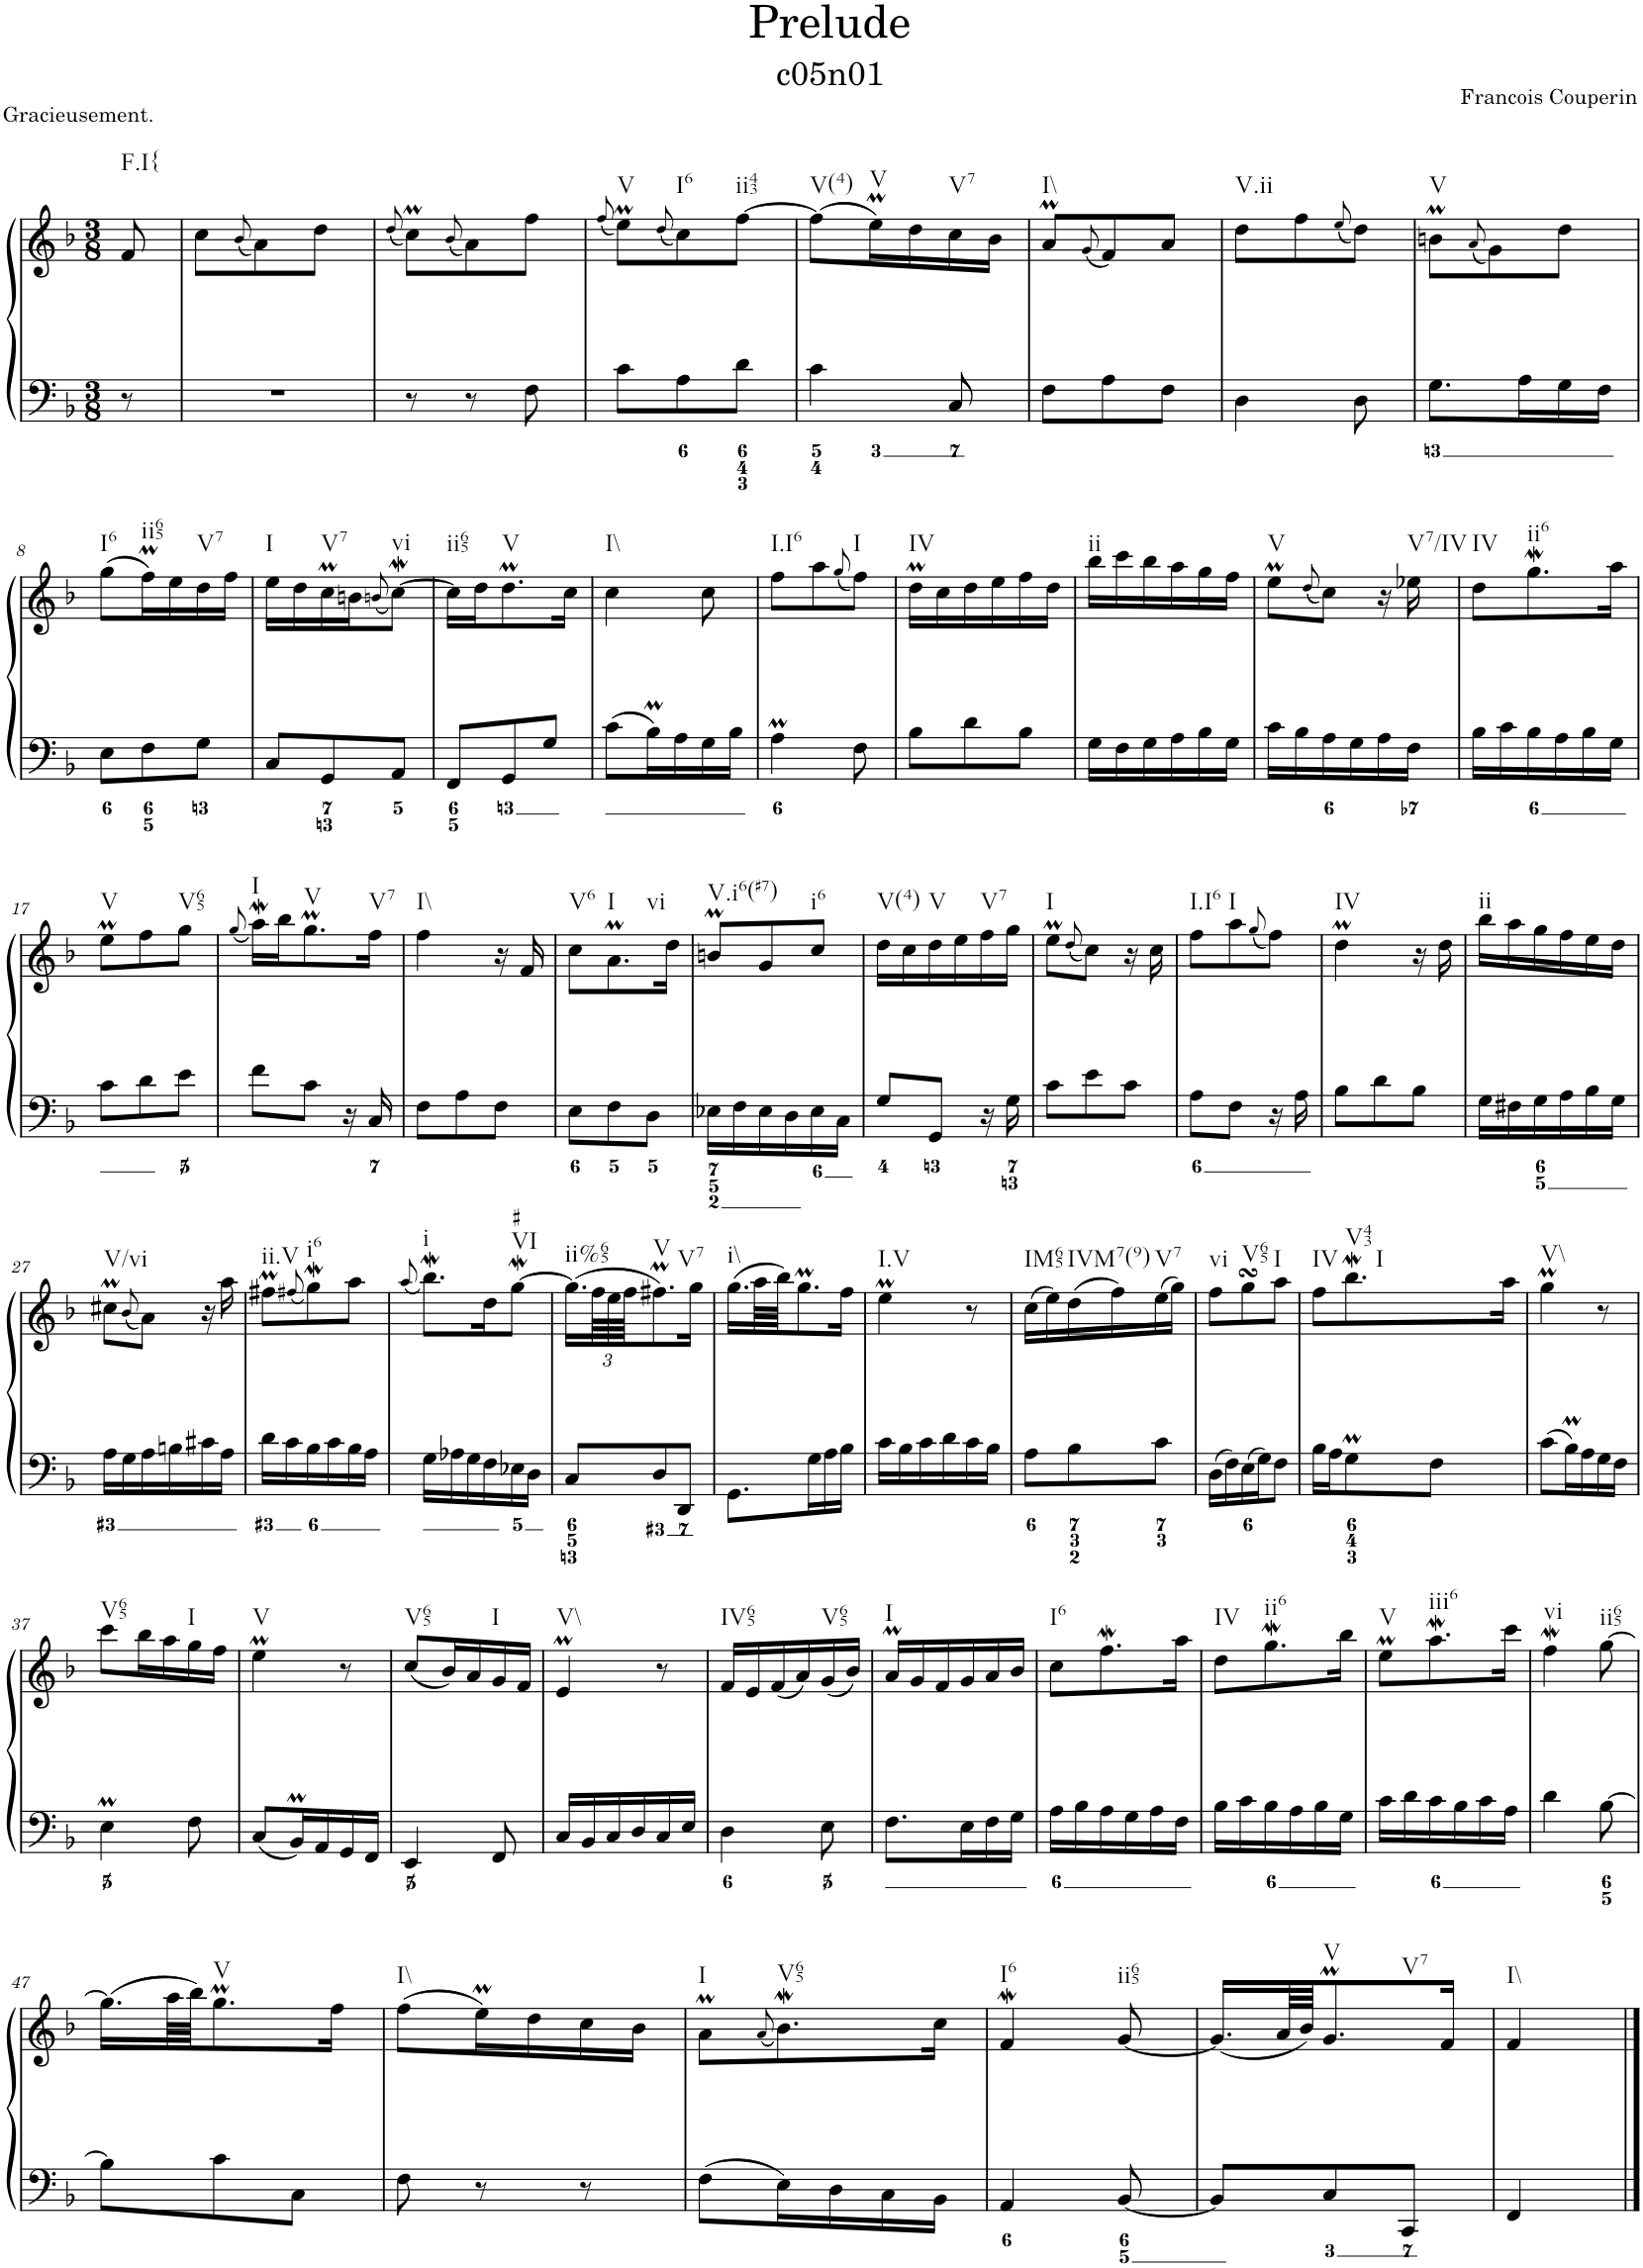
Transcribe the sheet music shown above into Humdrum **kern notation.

**kern	**kern
*part1	*part1
*staff2	*staff1
*I"Piano	*
*I'Pno.	*
*clefF4	*clefG2
*k[b-]	*k[b-]
*M3/8	*M3/8
=	=
!	!LO:TX:a:t=Gracieusement.
!	!LO:TX:b:t=F.I{
8r	8f/
=1	=1
4.r	8cc\L
.	(8qb-/
.	8a\)
.	8dd\J
=2	=2
.	(8qdd/
8r	8ccM\L)
.	(8qb-/
8r	8a\)
8F\	8ff\J
=3	=3
.	(8qff/
!	!LO:TX:b:t=V
8c\L	8eem\L)
.	(8qdd/
!	!LO:TX:b:t=I6
8A\	8cc\)
!	!LO:TX:b:t=ii43
8d\J	[8ff\J
=4	=4
!	!LO:TX:b:t=V(4)
4c\	(8ff\L]
!	!LO:TX:b:t=V
.	16eem\L)
.	16dd\
!	!LO:TX:b:t=V7
8C/	16cc\
.	16b-\JJ
=5	=5
!	!LO:TX:b:t=I\\
8F\L	8am/L
.	(8qg/
8A\	8f/)
8F\J	8a/J
=6	=6
!	!LO:TX:b:t=V.ii
4D\	8dd\L
.	8ff\
.	(8qee/
8D\	8dd\J)
=7	=7
!	!LO:TX:b:t=V
8.G\L	8bnm\L
.	(8qa/
.	8g\)
16A\L	.
16G\	8dd\J
16F\JJ	.
!!LO:LB:g=z
=8	=8
!	!LO:TX:b:t=I6
8E\L	(8gg\L
!	!LO:TX:b:t=ii65
8F\	16ffM\L)
.	16ee\
!	!LO:TX:b:t=V7
8G\J	16dd\
.	16ff\JJ
=9	=9
!	!LO:TX:b:t=I
8C/L	16ee\LL
.	16dd\
!	!LO:TX:b:t=V7
8GG/	16ccM\
.	16bn\J
.	(8qbn/
!	!LO:TX:b:t=vi
8AA/J	[8ccW\J)
=10	=10
!	!LO:TX:b:t=ii65
8FF/L	16cc\LL]
.	16dd\J
!	!LO:TX:b:t=V
8GG/	8.ddM\
8G/J	.
.	16cc\Jk
=11	=11
!	!LO:TX:b:t=I\\
8c\L	4cc\
16B-M\L	.
16A\	.
16G\	8cc\
16B-\JJ	.
=12	=12
!	!LO:TX:b:t=I.I6
4Am\	8ff\L
.	8aa\
.	(8qgg/
!	!LO:TX:b:t=I
8F\	8ff\J)
=13	=13
!	!LO:TX:b:t=IV
8B-\L	16ddM\LL
.	16cc\
8d\	16dd\
.	16ee\
8B-\J	16ff\
.	16dd\JJ
=14	=14
!	!LO:TX:b:t=ii
16G\LL	16bb-\LL
16F\	16ccc\
16G\	16bb-\
16A\	16aa\
16B-\	16gg\
16G\JJ	16ff\JJ
=15	=15
!	!LO:TX:b:t=V
16c\LL	8eem\L
16B-\	.
.	(8qdd/
16A\	8cc\J)
16G\	.
16A\	16r
!	!LO:TX:b:t=V7/IV
16F\JJ	16ee-X\
=16	=16
!	!LO:TX:b:t=IV
16B-\LL	8dd\L
16c\	.
!	!LO:TX:b:t=ii6
16B-\	8.ggW\
16A\	.
16B-\	.
16G\JJ	16aa\Jk
!!LO:LB:g=z
=17	=17
!	!LO:TX:b:t=V
8c\L	8eem\L
8d\	8ff\
!	!LO:TX:b:t=V65
8e\J	8gg\J
=18	=18
.	(8qgg/
!	!LO:TX:b:t=I
8f\L	16aaW\LL)
.	16bb-\J
!	!LO:TX:b:t=V
8c\J	8.ggM\
16r	.
!	!LO:TX:b:t=V7
16C/	16ff\Jk
=19	=19
!	!LO:TX:b:t=I\\
8F\L	4ff\
8A\	.
8F\J	16r
.	16f/
=20	=20
!	!LO:TX:b:t=V6
8E\L	8cc\L
!	!LO:TX:b:t=I
!	!LO:TX:b:t=vi
8F\	8.am\
8D\J	.
.	16dd\Jk
=21	=21
!	!LO:TX:b:t=V.i6(#7)
16E-X\LL	8bnm/L
16F\	.
16E-\	8g/
16D\	.
!	!LO:TX:b:t=i6
16E-\	8cc/J
16C\JJ	.
=22	=22
!	!LO:TX:b:t=V(4)
8G/L	16dd\LL
.	16cc\
!	!LO:TX:b:t=V
8GG/J	16dd\
.	16ee\
!	!LO:TX:b:t=V7
16r	16ff\
16G\	16gg\JJ
=23	=23
!	!LO:TX:b:t=I
8c\L	8eem\L
.	(8qdd/
8e\	8cc\J)
8c\J	16r
.	16cc\
=24	=24
!	!LO:TX:b:t=I.I6
8A\L	8ff\L
!	!LO:TX:b:t=I
8F\J	8aa\
.	(8qgg/
16r	8ff\J)
16A\	.
=25	=25
!	!LO:TX:b:t=IV
8B-\L	4ddM\
8d\	.
8B-\J	16r
.	16dd\
=26	=26
!	!LO:TX:b:t=ii
16G\LL	16bb-\LL
16F#X\	16aa\
16G\	16gg\
16A\	16ff\
16B-\	16ee\
16G\JJ	16dd\JJ
!!LO:LB:g=z
=27	=27
!	!LO:TX:b:t=V/vi
16A\LL	8cc#Xm\L
16G\	.
.	(8qb-/
16A\	8a\J)
16Bn\	.
16c#X\	16r
16A\JJ	16aa\
=28	=28
!	!LO:TX:b:t=ii.V
16d\LL	8ff#Xm\L
16c\	.
.	(8qff#X/
!	!LO:TX:b:t=i6
16B-\	8ggW\)
16c\	.
16B-\	8aa\J
16A\JJ	.
=29	=29
.	(8qaa/
!	!LO:TX:b:t=i
16G\LL	8.bb-w\L)
16A-X\	.
16G\	.
16F\	16dd\K
!	!LO:TX:a:t=♯
!	!LO:TX:b:t=VI
16E-X\	[8ggW\J
16D\JJ	.
=30	=30
!	!LO:TX:b:t=ii%65
8C/L	(16.gg\LL]
*	*Xbrackettup
.	96ff\LL
.	96ee\
.	96ff\JJJ
!	!LO:TX:b:t=V
!	!LO:TX:b:t=V7
8D/	8.ff#Xm\)
8DD/J	.
.	16gg\Jk
=31	=31
!	!LO:TX:b:t=i\\
8.GG\L	(16.gg\LL
.	64aa\LL
.	64bb-\JJJ)
.	8.ggM\
16G\L	.
16A\	.
16B-\JJ	16ff\Jk
=32	=32
!	!LO:TX:b:t=I.V
16c\LL	4eem\
16B-\	.
16c\	.
16d\	.
16c\	8r
16B-\JJ	.
=33	=33
!	!LO:TX:b:t=IM65
8A\L	(16cc\LL
.	16ee\)
!	!LO:TX:b:t=IVM7(9)
8B-\	(16dd\
.	16ff\)
!	!LO:TX:b:t=V7
8c\J	(16ee\
.	16gg\JJ)
=34	=34
!	!LO:TX:b:t=vi
16D\LL	8ff\L
16F\	.
!	!LO:TX:b:t=V65
16E\	8ggsSSS\
16G\J	.
!	!LO:TX:b:t=I
8F\J	8aa\J
=35	=35
!	!LO:TX:b:t=IV
16B-\LL	8ff\L
16A\J	.
!	!LO:TX:b:t=V43
8GM\	8.bb-w\
8F\J	.
!	!LO:TX:b:t=I
.	16aa\Jk
=36	=36
!	!LO:TX:b:t=V\\
8c\L	4ggM\
16B-M\L	.
16A\	.
16G\	8r
16F\JJ	.
!!LO:LB:g=z
=37	=37
!	!LO:TX:b:t=V65
4Em\	8ccc\L
.	16bb-\L
.	16aa\
!	!LO:TX:b:t=I
8F\	16gg\
.	16ff\JJ
=38	=38
!	!LO:TX:b:t=V
8C/L	4eem\
16BB-M/L	.
16AA/	.
16GG/	8r
16FF/JJ	.
=39	=39
!	!LO:TX:b:t=V65
4EE/	(8cc/L
.	16b-/L)
.	16a/
!	!LO:TX:b:t=I
8FF/	16g/
.	16f/JJ
=40	=40
!	!LO:TX:b:t=V\\
16C/LL	4em/
16BB-/	.
16C/	.
16D/	.
16C/	8r
16E/JJ	.
=41	=41
!	!LO:TX:b:t=IV65
4D\	16f/LL
.	16e/
.	(16f/
.	16a/)
!	!LO:TX:b:t=V65
8E\	(16g/
.	16b-/JJ)
=42	=42
!	!LO:TX:b:t=I
8.F\L	16am/LL
.	16g/
.	16f/
16E\L	16g/
16F\	16a/
16G\JJ	16b-/JJ
=43	=43
!	!LO:TX:b:t=I6
16A\LL	8cc\L
16B-\	.
16A\	8.ffw\
16G\	.
16A\	.
16F\JJ	16aa\Jk
=44	=44
!	!LO:TX:b:t=IV
16B-\LL	8dd\L
16c\	.
!	!LO:TX:b:t=ii6
16B-\	8.ggW\
16A\	.
16B-\	.
16G\JJ	16bb-\Jk
=45	=45
!	!LO:TX:b:t=V
16c\LL	8eem\L
16d\	.
!	!LO:TX:b:t=iii6
16c\	8.aaW\
16B-\	.
16c\	.
16A\JJ	16ccc\Jk
=46	=46
!	!LO:TX:b:t=vi
4d\	4ffw\
!	!LO:TX:b:t=ii65
[8B-\	[8gg\
!!LO:LB:g=z
=47	=47
8B-\L]	(16.gg\LL]
.	64aa\LL
.	64bb-\JJJ)
!	!LO:TX:b:t=V
8c\	8.ggM\
8C\J	.
.	16ff\Jk
=48	=48
!	!LO:TX:b:t=I\\
8F\	(8ff\L
8r	16eem\L)
.	16dd\
8r	16cc\
.	16b-\JJ
=49	=49
!	!LO:TX:b:t=I
8F\L	8am\L
.	(8qa/
!	!LO:TX:b:t=V65
16E\L	8.b-w\)
16D\	.
16C\	.
16BB-\JJ	16cc\Jk
=50	=50
!	!LO:TX:b:t=I6
4AA/	4fw/
!	!LO:TX:b:t=ii65
[8BB-/	[8g/
=51	=51
8BB-/L]	(16.g/LL]
.	64a/LL
.	64b-/JJJ)
!	!LO:TX:b:t=V
!	!LO:TX:b:t=V7
8C/	8.gM/
8CC/J	.
.	16f/Jk
=52	=52
!	!LO:TX:b:t=I\\
4FF/	4f/
==	==
*-	*-
